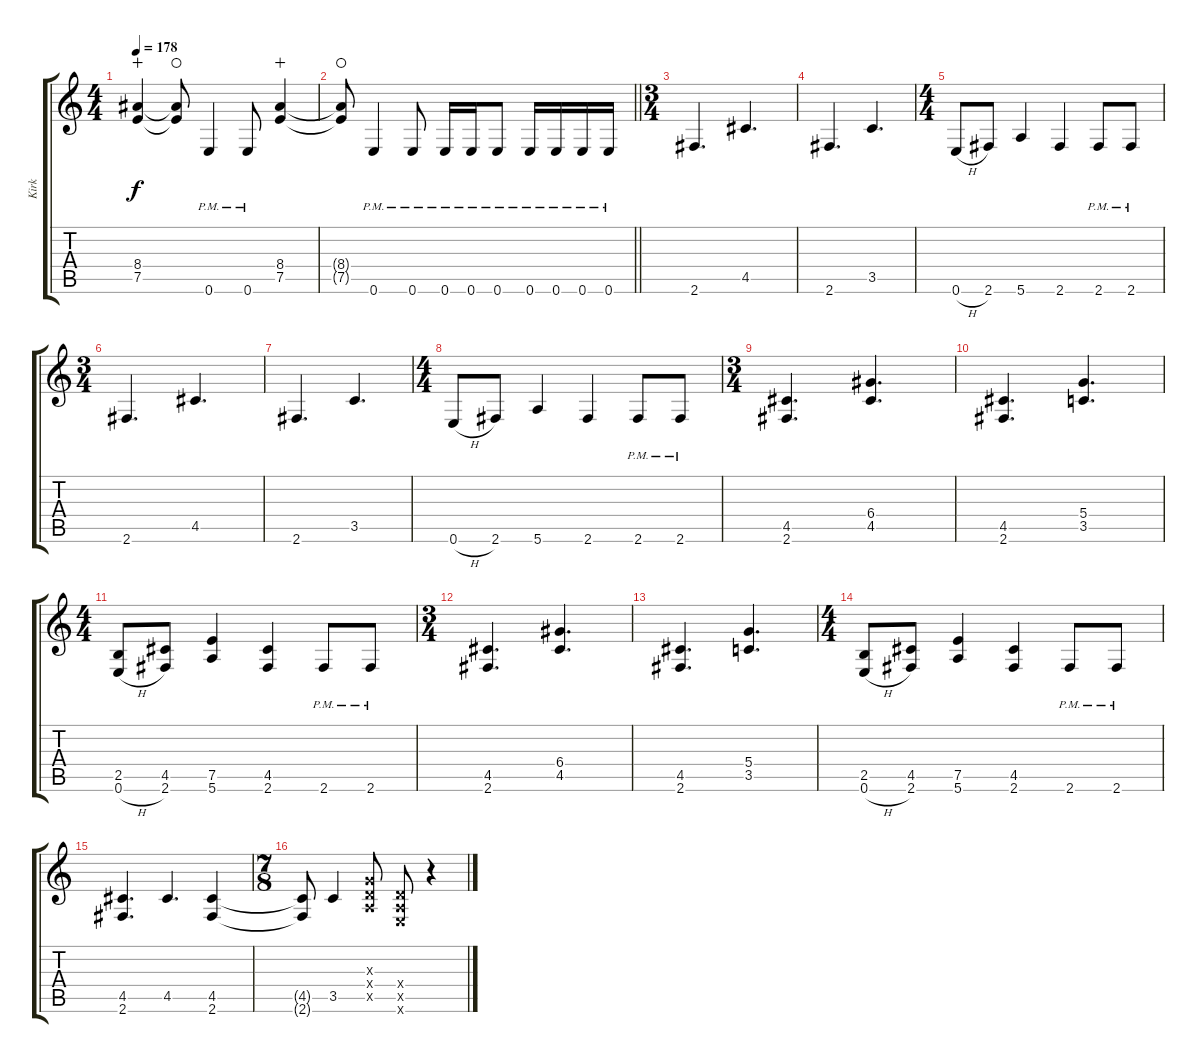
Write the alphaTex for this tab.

\track ("Kirk" "Kirk") {instrument distortionguitar}
\staff {score tabs}
\tuning (E4 B3 G3 D3 A2 E2) {hide}
\ts (4 4)
\tempo 178
\clef g2
\ks c
(8.4 7.5).4{dy f instrument distortionguitar wahc} (8.4{t} 7.5{t}).8{waho} 0.6{pm}.4{instrument distortionguitar} 0.6{pm}.8 (8.4 7.5).4{instrument distortionguitar wahc} |
\barLineRight lightlight
(8.4{t} 7.5{t}).8{waho} 0.6{pm}.4{instrument distortionguitar} 0.6{pm}.8 0.6{pm}.16 0.6{pm}.16 0.6{pm}.8 0.6{pm}.16 0.6{pm}.16 0.6{pm}.16 0.6{pm}.16 |
\ts (3 4)
\section ("" "")
2.6.4{d} 4.5.4{d} |
2.6.4{d} 3.5.4{d} |
\ts (4 4)
0.6{h}.8 2.6.8 5.6.4 2.6.4 2.6{pm}.8 2.6{pm}.8 |
\ts (3 4)
2.6.4{d} 4.5.4{d} |
2.6.4{d} 3.5.4{d} |
\ts (4 4)
0.6{h}.8 2.6.8 5.6.4 2.6.4 2.6{pm}.8 2.6{pm}.8 |
\ts (3 4)
(4.5 2.6).4{d} (6.4 4.5).4{d} |
(4.5 2.6).4{d} (5.4 3.5).4{d} |
\ts (4 4)
(2.5 0.6{h}).8 (4.5 2.6).8 (7.5 5.6).4 (4.5 2.6).4 2.6{pm}.8 2.6{pm}.8 |
\ts (3 4)
(4.5 2.6).4{d} (6.4 4.5).4{d} |
(4.5 2.6).4{d} (5.4 3.5).4{d} |
\ts (4 4)
(2.5 0.6{h}).8 (4.5 2.6).8 (7.5 5.6).4 (4.5 2.6).4 2.6{pm}.8 2.6{pm}.8 |
(4.5 2.6).4{d} 4.5.4{d} (4.5 2.6).4 |
\ts (7 8)
(4.5{t} 2.6{t}).8 3.5.4 (0.3{x} 0.4{x} 0.5{x}).8 (0.4{x} 0.5{x} 0.6{x}).8 r.4
